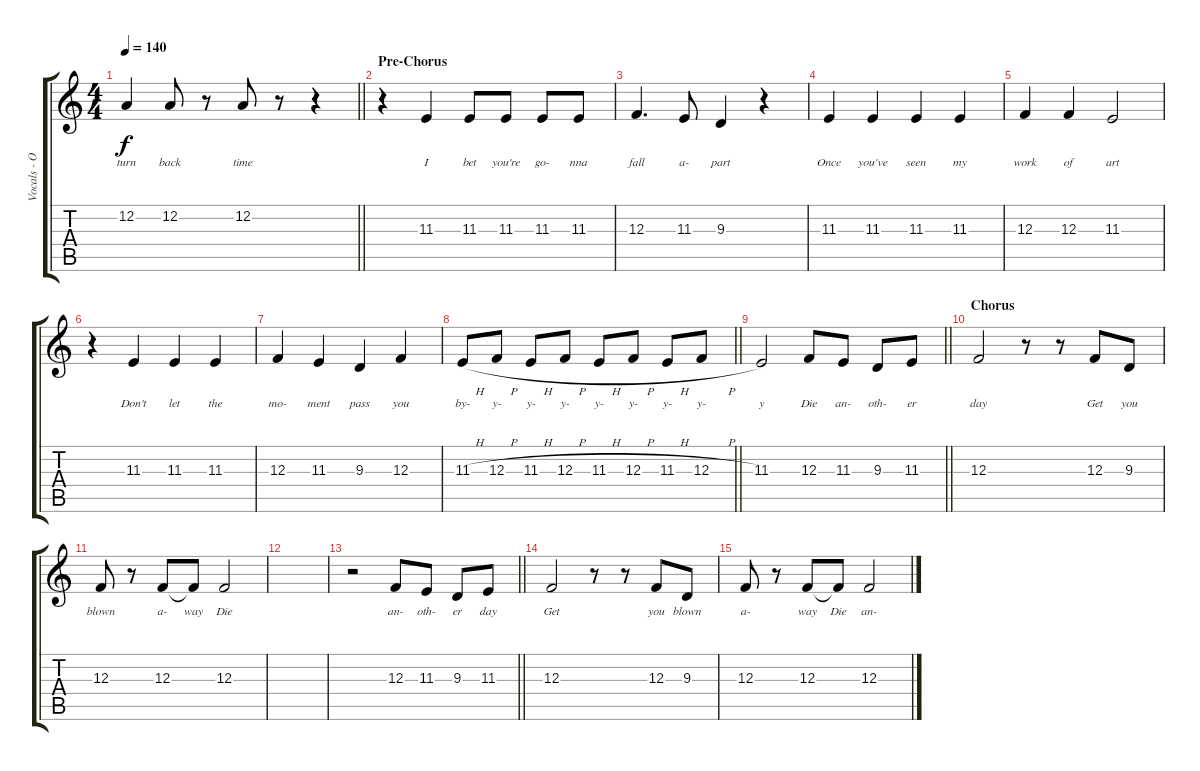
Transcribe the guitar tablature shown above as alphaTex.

\track ("Vocals - Olliver Twisted" "Vocals - O") {instrument sopranosax}
\staff {score tabs}
\tuning (D4 A3 F3 C3 G2 D2) {hide}
\ts (4 4)
\tempo 140
\clef g2
\barLineRight lightlight
\ks c
12.2.4{lyrics (0 "turn") lyrics (1 "") lyrics (2 "") lyrics (3 "") lyrics (4 "") dy f} 12.2.8{lyrics (0 "back") lyrics (1 "") lyrics (2 "") lyrics (3 "") lyrics (4 "")} r.8 12.2.8{lyrics (0 "time") lyrics (1 "") lyrics (2 "") lyrics (3 "") lyrics (4 "")} r.8 r.4 |
\section ("" "Pre-Chorus")
r.4 11.3.4{lyrics (0 "I") lyrics (1 "") lyrics (2 "") lyrics (3 "") lyrics (4 "")} 11.3.8{lyrics (0 "bet") lyrics (1 "") lyrics (2 "") lyrics (3 "") lyrics (4 "")} 11.3.8{lyrics (0 "you're") lyrics (1 "") lyrics (2 "") lyrics (3 "") lyrics (4 "")} 11.3.8{lyrics (0 "go-") lyrics (1 "") lyrics (2 "") lyrics (3 "") lyrics (4 "")} 11.3.8{lyrics (0 "nna") lyrics (1 "") lyrics (2 "") lyrics (3 "") lyrics (4 "")} |
12.3.4{d lyrics (0 "fall") lyrics (1 "") lyrics (2 "") lyrics (3 "") lyrics (4 "")} 11.3.8{lyrics (0 "a-") lyrics (1 "") lyrics (2 "") lyrics (3 "") lyrics (4 "")} 9.3.4{lyrics (0 "part") lyrics (1 "") lyrics (2 "") lyrics (3 "") lyrics (4 "")} r.4 |
11.3.4{lyrics (0 "Once") lyrics (1 "") lyrics (2 "") lyrics (3 "") lyrics (4 "")} 11.3.4{lyrics (0 "you've") lyrics (1 "") lyrics (2 "") lyrics (3 "") lyrics (4 "")} 11.3.4{lyrics (0 "seen") lyrics (1 "") lyrics (2 "") lyrics (3 "") lyrics (4 "")} 11.3.4{lyrics (0 "my") lyrics (1 "") lyrics (2 "") lyrics (3 "") lyrics (4 "")} |
12.3.4{lyrics (0 "work") lyrics (1 "") lyrics (2 "") lyrics (3 "") lyrics (4 "")} 12.3.4{lyrics (0 "of") lyrics (1 "") lyrics (2 "") lyrics (3 "") lyrics (4 "")} 11.3.2{lyrics (0 "art") lyrics (1 "") lyrics (2 "") lyrics (3 "") lyrics (4 "")} |
r.4 11.3.4{lyrics (0 "Don't") lyrics (1 "") lyrics (2 "") lyrics (3 "") lyrics (4 "")} 11.3.4{lyrics (0 "let") lyrics (1 "") lyrics (2 "") lyrics (3 "") lyrics (4 "")} 11.3.4{lyrics (0 "the") lyrics (1 "") lyrics (2 "") lyrics (3 "") lyrics (4 "")} |
12.3.4{lyrics (0 "mo-") lyrics (1 "") lyrics (2 "") lyrics (3 "") lyrics (4 "")} 11.3.4{lyrics (0 "ment") lyrics (1 "") lyrics (2 "") lyrics (3 "") lyrics (4 "")} 9.3.4{lyrics (0 "pass") lyrics (1 "") lyrics (2 "") lyrics (3 "") lyrics (4 "")} 12.3.4{lyrics (0 "you") lyrics (1 "") lyrics (2 "") lyrics (3 "") lyrics (4 "")} |
\barLineRight lightlight
11.3{h}.8{lyrics (0 "by-") lyrics (1 "") lyrics (2 "") lyrics (3 "") lyrics (4 "")} 12.3{h}.8{lyrics (0 "y-") lyrics (1 "") lyrics (2 "") lyrics (3 "") lyrics (4 "")} 11.3{h}.8{lyrics (0 "y-") lyrics (1 "") lyrics (2 "") lyrics (3 "") lyrics (4 "")} 12.3{h}.8{lyrics (0 "y-") lyrics (1 "") lyrics (2 "") lyrics (3 "") lyrics (4 "")} 11.3{h}.8{lyrics (0 "y-") lyrics (1 "") lyrics (2 "") lyrics (3 "") lyrics (4 "")} 12.3{h}.8{lyrics (0 "y-") lyrics (1 "") lyrics (2 "") lyrics (3 "") lyrics (4 "")} 11.3{h}.8{lyrics (0 "y-") lyrics (1 "") lyrics (2 "") lyrics (3 "") lyrics (4 "")} 12.3{h}.8{lyrics (0 "y-") lyrics (1 "") lyrics (2 "") lyrics (3 "") lyrics (4 "")} |
\barLineRight lightlight
11.3.2{lyrics (0 "y") lyrics (1 "") lyrics (2 "") lyrics (3 "") lyrics (4 "")} 12.3.8{lyrics (0 "Die") lyrics (1 "") lyrics (2 "") lyrics (3 "") lyrics (4 "")} 11.3.8{lyrics (0 "an-") lyrics (1 "") lyrics (2 "") lyrics (3 "") lyrics (4 "")} 9.3.8{lyrics (0 "oth-") lyrics (1 "") lyrics (2 "") lyrics (3 "") lyrics (4 "")} 11.3.8{lyrics (0 "er") lyrics (1 "") lyrics (2 "") lyrics (3 "") lyrics (4 "")} |
\section ("" "Chorus")
12.3.2{lyrics (0 "day") lyrics (1 "") lyrics (2 "") lyrics (3 "") lyrics (4 "")} r.8 r.8 12.3.8{lyrics (0 "Get") lyrics (1 "") lyrics (2 "") lyrics (3 "") lyrics (4 "")} 9.3.8{lyrics (0 "you") lyrics (1 "") lyrics (2 "") lyrics (3 "") lyrics (4 "")} |
12.3.8{lyrics (0 "blown") lyrics (1 "") lyrics (2 "") lyrics (3 "") lyrics (4 "")} r.8 12.3.8{lyrics (0 "a-") lyrics (1 "") lyrics (2 "") lyrics (3 "") lyrics (4 "")} 12.3{t}.8{lyrics (0 "way") lyrics (1 "") lyrics (2 "") lyrics (3 "") lyrics (4 "")} 12.3.2{lyrics (0 "Die") lyrics (1 "") lyrics (2 "") lyrics (3 "") lyrics (4 "")} |
|
\barLineRight lightlight
r.2 12.3.8{lyrics (0 "an-") lyrics (1 "") lyrics (2 "") lyrics (3 "") lyrics (4 "")} 11.3.8{lyrics (0 "oth-") lyrics (1 "") lyrics (2 "") lyrics (3 "") lyrics (4 "")} 9.3.8{lyrics (0 "er") lyrics (1 "") lyrics (2 "") lyrics (3 "") lyrics (4 "")} 11.3.8{lyrics (0 "day") lyrics (1 "") lyrics (2 "") lyrics (3 "") lyrics (4 "")} |
12.3.2{lyrics (0 "Get") lyrics (1 "") lyrics (2 "") lyrics (3 "") lyrics (4 "")} r.8 r.8 12.3.8{lyrics (0 "you") lyrics (1 "") lyrics (2 "") lyrics (3 "") lyrics (4 "")} 9.3.8{lyrics (0 "blown") lyrics (1 "") lyrics (2 "") lyrics (3 "") lyrics (4 "")} |
12.3.8{lyrics (0 "a-") lyrics (1 "") lyrics (2 "") lyrics (3 "") lyrics (4 "")} r.8 12.3.8{lyrics (0 "way") lyrics (1 "") lyrics (2 "") lyrics (3 "") lyrics (4 "")} 12.3{t}.8{lyrics (0 "Die") lyrics (1 "") lyrics (2 "") lyrics (3 "") lyrics (4 "")} 12.3.2{lyrics (0 "an-") lyrics (1 "") lyrics (2 "") lyrics (3 "") lyrics (4 "")}
